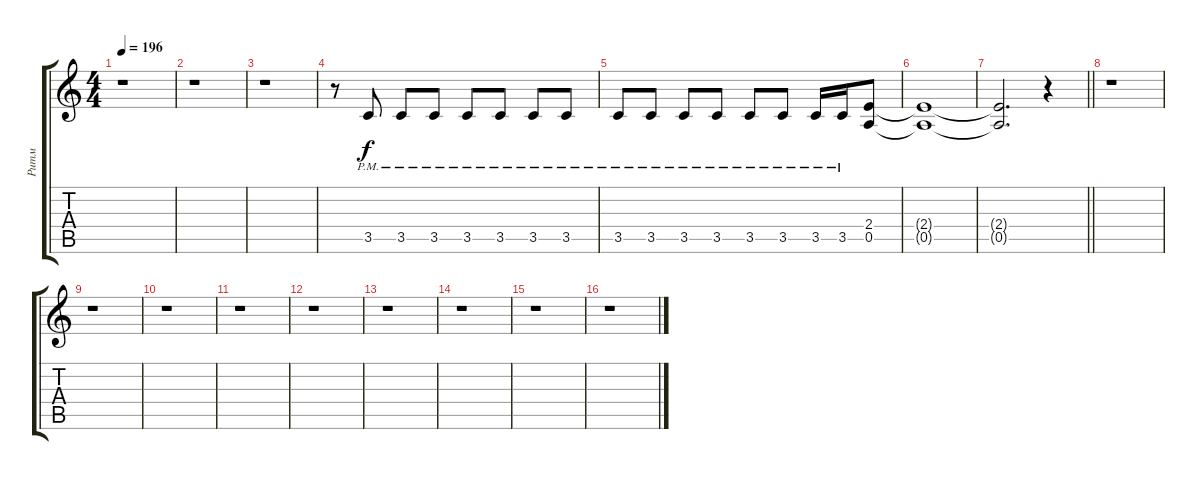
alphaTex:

\track ("Ритм" "Ритм") {instrument distortionguitar}
\staff {score tabs}
\tuning (E4 B3 G3 D3 A2 E2) {hide}
\ts (4 4)
\tempo 196
\clef g2
\ks c
r.1{dy f} |
r.1 |
r.1 |
r.8 3.5{pm}.8 3.5{pm}.8 3.5{pm}.8 3.5{pm}.8 3.5{pm}.8 3.5{pm}.8 3.5{pm}.8 |
3.5{pm}.8 3.5{pm}.8 3.5{pm}.8 3.5{pm}.8 3.5{pm}.8 3.5{pm}.8 3.5{pm}.16 3.5{pm}.16 (2.4 0.5).8 |
(2.4{t} 0.5{t}).1 |
\barLineRight lightlight
(2.4{t} 0.5{t}).2{d} r.4 |
r.1 |
r.1 |
r.1 |
r.1 |
r.1 |
r.1 |
r.1 |
r.1 |
r.1
